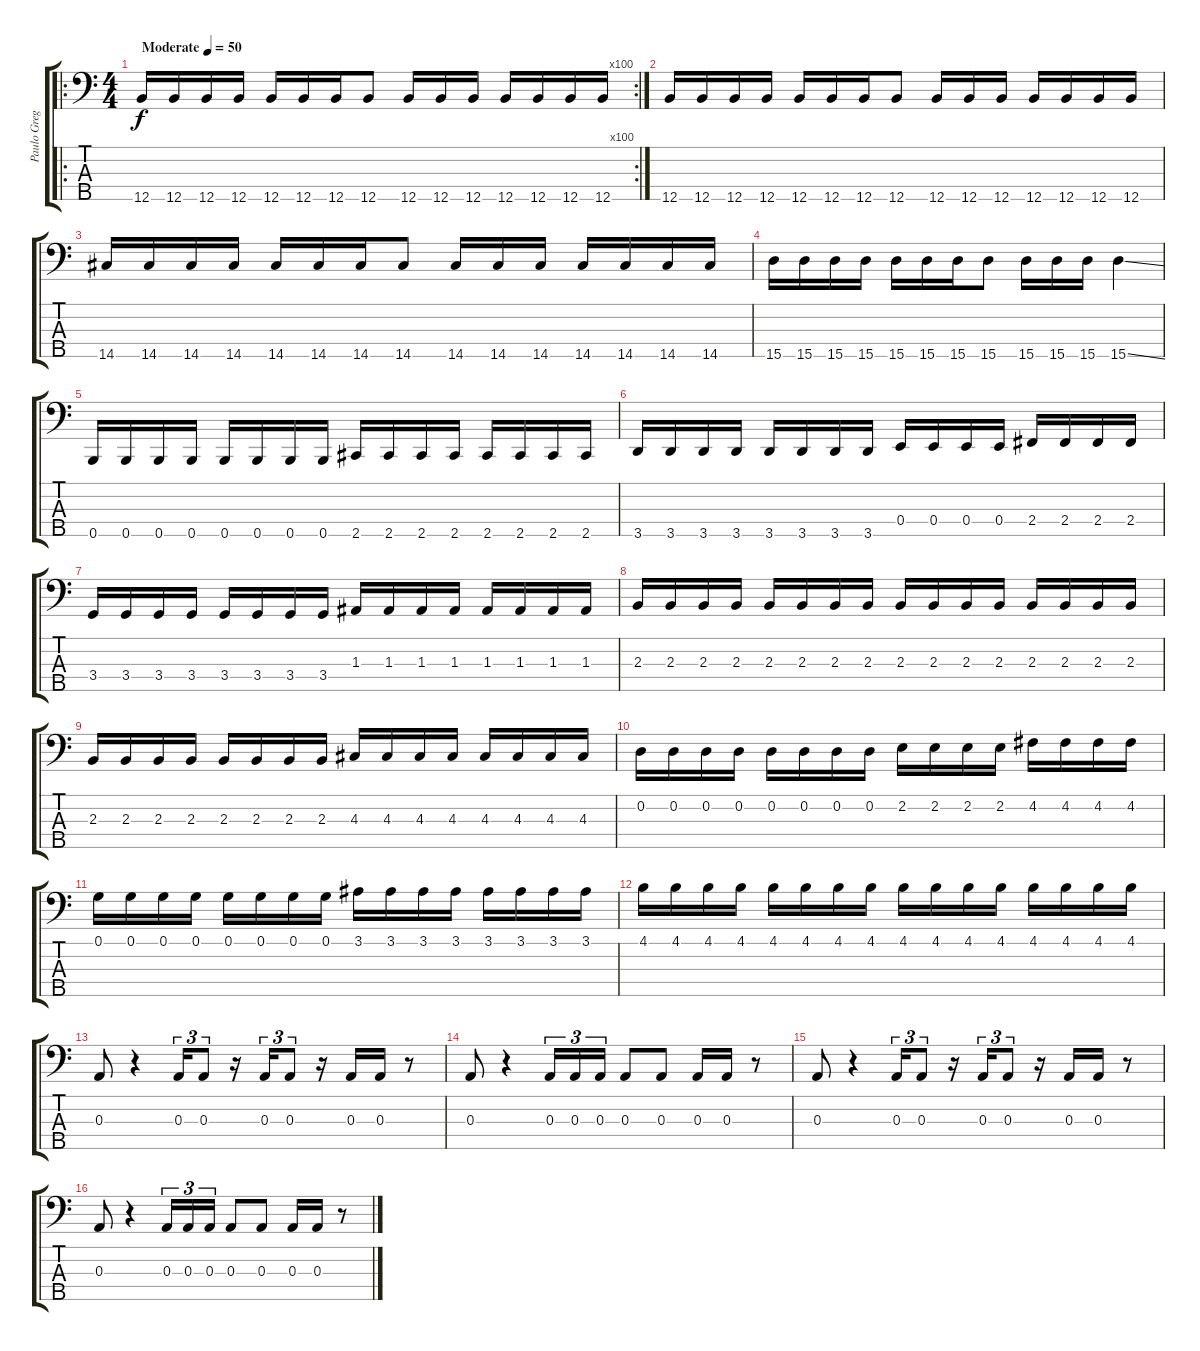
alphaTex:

\track ("Paulo Gregelotto" "Paulo Greg") {instrument electricbassfinger}
\staff {score tabs}
\tuning (G2 D2 A1 E1 B0) {hide}
\ro
\rc 100
\ts (4 4)
\section ("" "")
\tempo (50 "Moderate")
\clef f4
\ks c
12.5.16{dy f instrument electricbassfinger} 12.5.16 12.5.16 12.5.16 12.5.16 12.5.16 12.5.16 12.5.8 12.5.16 12.5.16 12.5.16 12.5.16 12.5.16 12.5.16 12.5.16 |
12.5.16 12.5.16 12.5.16 12.5.16 12.5.16 12.5.16 12.5.16 12.5.8 12.5.16 12.5.16 12.5.16 12.5.16 12.5.16 12.5.16 12.5.16 |
14.5.16 14.5.16 14.5.16 14.5.16 14.5.16 14.5.16 14.5.16 14.5.8 14.5.16 14.5.16 14.5.16 14.5.16 14.5.16 14.5.16 14.5.16 |
15.5.16 15.5.16 15.5.16 15.5.16 15.5.16 15.5.16 15.5.16 15.5.8 15.5.16 15.5.16 15.5.16 15.5{ss}.4 |
\section ("" "")
0.5.16 0.5.16 0.5.16 0.5.16 0.5.16 0.5.16 0.5.16 0.5.16 2.5.16 2.5.16 2.5.16 2.5.16 2.5.16 2.5.16 2.5.16 2.5.16 |
3.5.16 3.5.16 3.5.16 3.5.16 3.5.16 3.5.16 3.5.16 3.5.16 0.4.16 0.4.16 0.4.16 0.4.16 2.4.16 2.4.16 2.4.16 2.4.16 |
3.4.16 3.4.16 3.4.16 3.4.16 3.4.16 3.4.16 3.4.16 3.4.16 1.3.16 1.3.16 1.3.16 1.3.16 1.3.16 1.3.16 1.3.16 1.3.16 |
2.3.16 2.3.16 2.3.16 2.3.16 2.3.16 2.3.16 2.3.16 2.3.16 2.3.16 2.3.16 2.3.16 2.3.16 2.3.16 2.3.16 2.3.16 2.3.16 |
2.3.16 2.3.16 2.3.16 2.3.16 2.3.16 2.3.16 2.3.16 2.3.16 4.3.16 4.3.16 4.3.16 4.3.16 4.3.16 4.3.16 4.3.16 4.3.16 |
0.2.16 0.2.16 0.2.16 0.2.16 0.2.16 0.2.16 0.2.16 0.2.16 2.2.16 2.2.16 2.2.16 2.2.16 4.2.16 4.2.16 4.2.16 4.2.16 |
0.1.16 0.1.16 0.1.16 0.1.16 0.1.16 0.1.16 0.1.16 0.1.16 3.1.16 3.1.16 3.1.16 3.1.16 3.1.16 3.1.16 3.1.16 3.1.16 |
4.1.16 4.1.16 4.1.16 4.1.16 4.1.16 4.1.16 4.1.16 4.1.16 4.1.16 4.1.16 4.1.16 4.1.16 4.1.16 4.1.16 4.1.16 4.1.16 |
\section ("" "")
0.3.8 r.4 0.3.16{tu (3 2)} 0.3.8{tu (3 2)} r.16 0.3.16{tu (3 2)} 0.3.8{tu (3 2)} r.16 0.3.16 0.3.16 r.8 |
0.3.8 r.4 0.3.16{tu (3 2)} 0.3.16{tu (3 2)} 0.3.16{tu (3 2)} 0.3.8 0.3.8 0.3.16 0.3.16 r.8 |
0.3.8 r.4 0.3.16{tu (3 2)} 0.3.8{tu (3 2)} r.16 0.3.16{tu (3 2)} 0.3.8{tu (3 2)} r.16 0.3.16 0.3.16 r.8 |
0.3.8 r.4 0.3.16{tu (3 2)} 0.3.16{tu (3 2)} 0.3.16{tu (3 2)} 0.3.8 0.3.8 0.3.16 0.3.16 r.8
